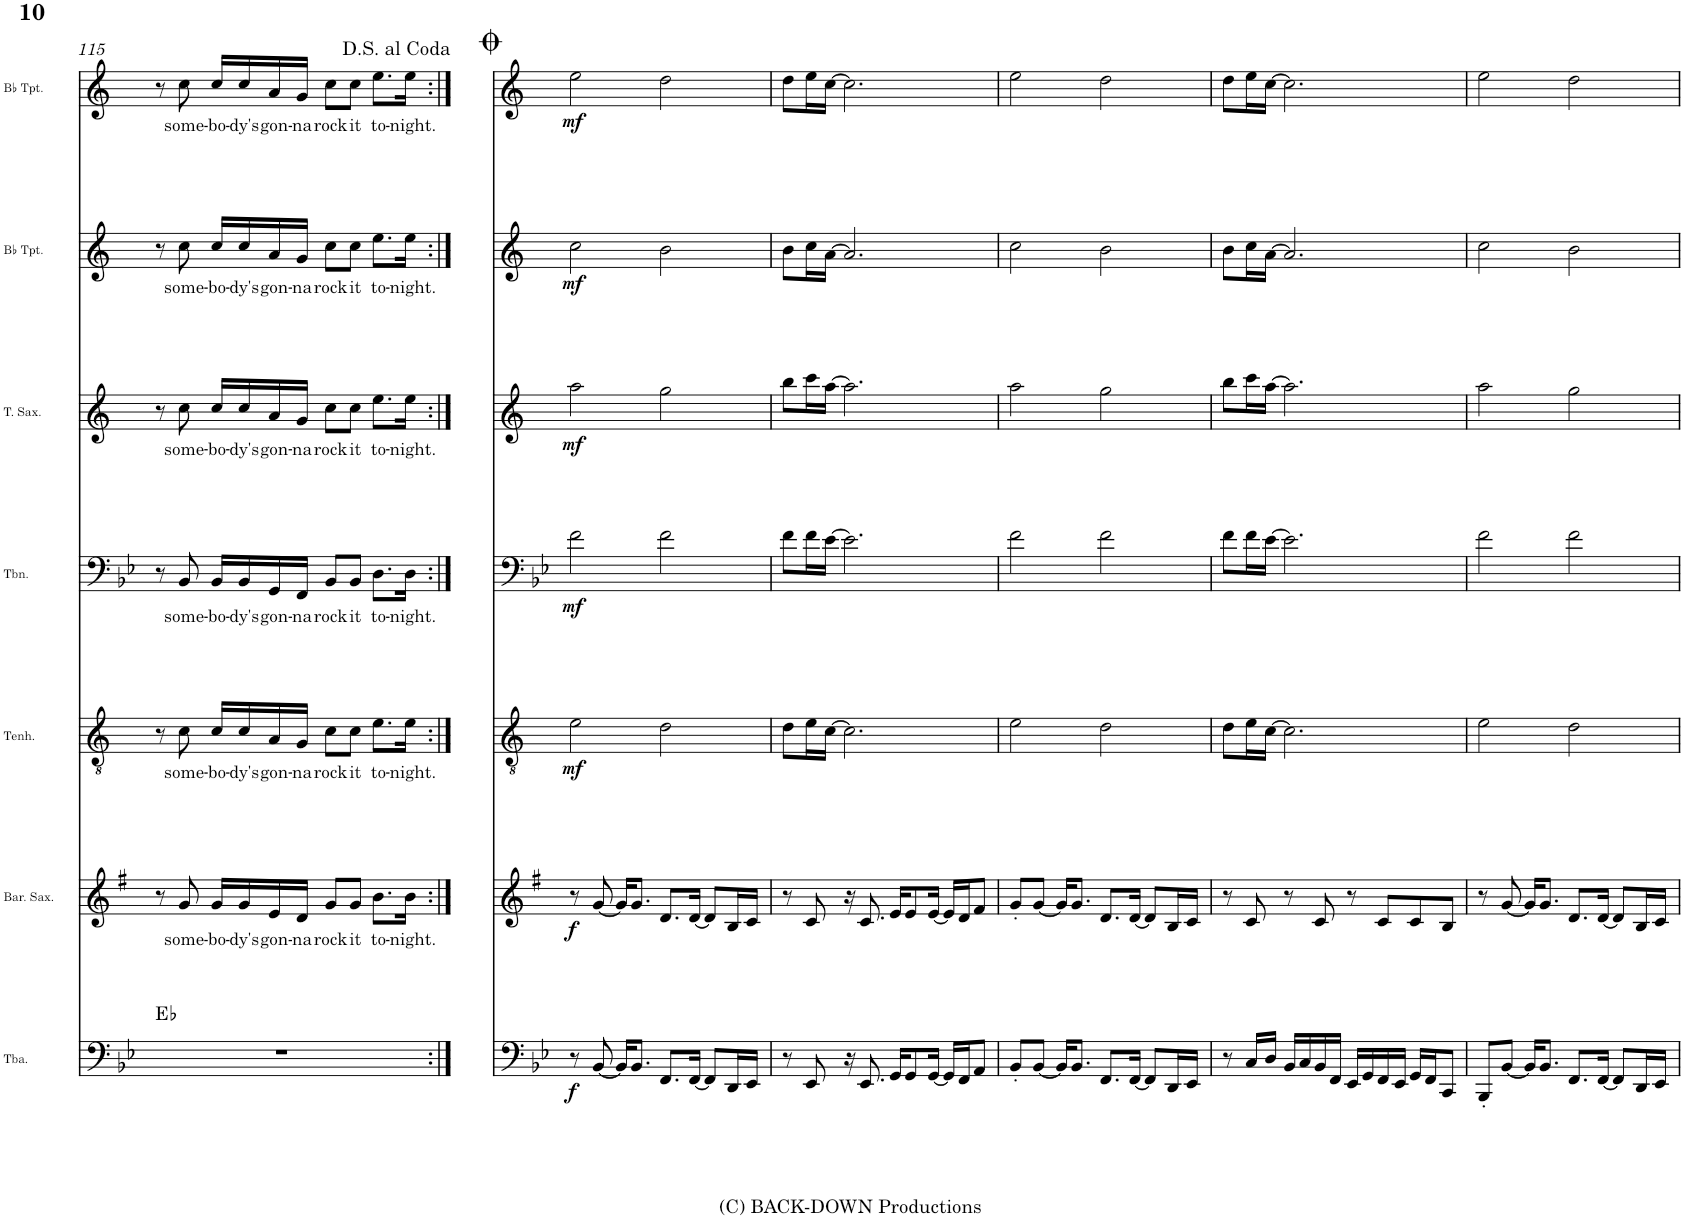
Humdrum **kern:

**kern	**dynam	**harte	**kern	**text	**dynam	**kern	**text	**dynam	**kern	**text	**dynam	**kern	**text	**dynam	**kern	**text	**dynam	**kern	**text	**dynam
*part7	*part7	*part7	*part6	*part6	*part6	*part5	*part5	*part5	*part4	*part4	*part4	*part3	*part3	*part3	*part2	*part2	*part2	*part1	*part1	*part1
*staff7	*staff7	*	*staff6	*staff6	*staff6	*staff5	*staff5	*staff5	*staff4	*staff4	*staff4	*staff3	*staff3	*staff3	*staff2	*staff2	*staff2	*staff1	*staff1	*staff1
*I"Tuba	*	*	*I"Baritone Saxophone	*	*	*I"Tenorhorn	*	*	*I"Trombone	*	*	*I"Tenor Saxophone	*	*	*I"Bb Trumpet	*	*	*I"Bb Trumpet	*	*
*I'Tba.	*	*	*I'Bar. Sax.	*	*	*I'Tenh.	*	*	*I'Tbn.	*	*	*I'T. Sax.	*	*	*I'Bb Tpt.	*	*	*I'Bb Tpt.	*	*
!!LO:PB:g=z
*clefF4	*	*	*clefG2	*	*	*clefGv2	*	*	*clefF4	*	*	*clefG2	*	*	*clefG2	*	*	*clefG2	*	*
*	*	*	*Trd12c21	*	*	*Trd1c2	*	*	*	*	*	*Trd8c14	*	*	*Trd1c2	*	*	*Trd1c2	*	*
*k[b-e-]	*	*	*k[f#]	*	*	*k[]	*	*	*k[b-e-]	*	*	*k[]	*	*	*k[]	*	*	*k[]	*	*
*M4/4	*	*	*M4/4	*	*	*M4/4	*	*	*M4/4	*	*	*M4/4	*	*	*M4/4	*	*	*M4/4	*	*
=115	=115	=115	=115	=115	=115	=115	=115	=115	=115	=115	=115	=115	=115	=115	=115	=115	=115	=115	=115	=115
1r	.	Eb:maj	8r	.	.	8r	.	.	8r	.	.	8r	.	.	8r	.	.	8r	.	.
!	!	!	!	!LO:LY:b	!	!	!LO:LY:b	!	!	!LO:LY:b	!	!	!LO:LY:b	!	!	!LO:LY:b	!	!	!LO:LY:b	!
.	.	.	8g/	some-	.	8c\	some-	.	8BB-/	some-	.	8cc\	some-	.	8cc\	some-	.	8cc\	some-	.
!	!	!	!	!LO:LY:b	!	!	!LO:LY:b	!	!	!LO:LY:b	!	!	!LO:LY:b	!	!	!LO:LY:b	!	!	!LO:LY:b	!
.	.	.	16g/LL	-bo-	.	16c/LL	-bo-	.	16BB-/LL	-bo-	.	16cc/LL	-bo-	.	16cc/LL	-bo-	.	16cc/LL	-bo-	.
!	!	!	!	!LO:LY:b	!	!	!LO:LY:b	!	!	!LO:LY:b	!	!	!LO:LY:b	!	!	!LO:LY:b	!	!	!LO:LY:b	!
.	.	.	16g/	-dy's	.	16c/	-dy's	.	16BB-/	-dy's	.	16cc/	-dy's	.	16cc/	-dy's	.	16cc/	-dy's	.
!	!	!	!	!LO:LY:b	!	!	!LO:LY:b	!	!	!LO:LY:b	!	!	!LO:LY:b	!	!	!LO:LY:b	!	!	!LO:LY:b	!
.	.	.	16e/	gon-	.	16A/	gon-	.	16GG/	gon-	.	16a/	gon-	.	16a/	gon-	.	16a/	gon-	.
!	!	!	!	!LO:LY:b	!	!	!LO:LY:b	!	!	!LO:LY:b	!	!	!LO:LY:b	!	!	!LO:LY:b	!	!	!LO:LY:b	!
.	.	.	16d/JJ	-na	.	16G/JJ	-na	.	16FF/JJ	-na	.	16g/JJ	-na	.	16g/JJ	-na	.	16g/JJ	-na	.
!	!	!	!	!LO:LY:b	!	!	!LO:LY:b	!	!	!LO:LY:b	!	!	!LO:LY:b	!	!	!LO:LY:b	!	!	!LO:LY:b	!
.	.	.	8g/L	rock	.	8c\L	rock	.	8BB-/L	rock	.	8cc\L	rock	.	8cc\L	rock	.	8cc\L	rock	.
!	!	!	!	!LO:LY:b	!	!	!LO:LY:b	!	!	!LO:LY:b	!	!	!LO:LY:b	!	!	!LO:LY:b	!	!	!LO:LY:b	!
.	.	.	8g/J	it	.	8c\J	it	.	8BB-/J	it	.	8cc\J	it	.	8cc\J	it	.	8cc\J	it	.
!	!	!	!	!LO:LY:b	!	!	!LO:LY:b	!	!	!LO:LY:b	!	!	!LO:LY:b	!	!	!LO:LY:b	!	!	!LO:LY:b	!
.	.	.	8.b\L	to-	.	8.e\L	to-	.	8.D\L	to-	.	8.ee\L	to-	.	8.ee\L	to-	.	8.ee\L	to-	.
!	!	!	!	!LO:LY:b	!	!	!LO:LY:b	!	!	!LO:LY:b	!	!	!LO:LY:b	!	!	!LO:LY:b	!	!	!LO:LY:b	!
.	.	.	16b\Jk	-night.	.	16e\Jk	-night.	.	16D\Jk	-night.	.	16ee\Jk	-night.	.	16ee\Jk	-night.	.	16ee\Jk	-night.	.
=116:|!	=116:|!	=116:|!	=116:|!	=116:|!	=116:|!	=116:|!	=116:|!	=116:|!	=116:|!	=116:|!	=116:|!	=116:|!	=116:|!	=116:|!	=116:|!	=116:|!	=116:|!	=116:|!	=116:|!	=116:|!
!	!LO:DY:b	!	!	!	!LO:DY:b	!	!	!LO:DY:b	!	!	!LO:DY:b	!	!	!LO:DY:b	!	!	!LO:DY:b	!	!	!LO:DY:b
8r	f	.	8r	.	f	2e\	.	mf	2f\	.	mf	2aa\	.	mf	2cc\	.	mf	2ee\	.	mf
[8BB-/	.	.	[8g/	.	.	.	.	.	.	.	.	.	.	.	.	.	.	.	.	.
16BB-/KL]	.	.	16g/KL]	.	.	.	.	.	.	.	.	.	.	.	.	.	.	.	.	.
8.BB-/J	.	.	8.g/J	.	.	.	.	.	.	.	.	.	.	.	.	.	.	.	.	.
8.FF/L	.	.	8.d/L	.	.	2d\	.	.	2f\	.	.	2gg\	.	.	2b\	.	.	2dd\	.	.
[16FF/Jk	.	.	[16d/Jk	.	.	.	.	.	.	.	.	.	.	.	.	.	.	.	.	.
8FF/L]	.	.	8d/L]	.	.	.	.	.	.	.	.	.	.	.	.	.	.	.	.	.
16DD/L	.	.	16B/L	.	.	.	.	.	.	.	.	.	.	.	.	.	.	.	.	.
16EE-/JJ	.	.	16c/JJ	.	.	.	.	.	.	.	.	.	.	.	.	.	.	.	.	.
=117	=117	=117	=117	=117	=117	=117	=117	=117	=117	=117	=117	=117	=117	=117	=117	=117	=117	=117	=117	=117
8r	.	.	8r	.	.	8d\L	.	.	8f\L	.	.	8bb\L	.	.	8b\L	.	.	8dd\L	.	.
8EE-/	.	.	8c/	.	.	16e\L	.	.	16f\L	.	.	16ccc\L	.	.	16cc\L	.	.	16ee\L	.	.
.	.	.	.	.	.	[16c\JJ	.	.	[16e-\JJ	.	.	[16aa\JJ	.	.	[16a\JJ	.	.	[16cc\JJ	.	.
16r	.	.	16r	.	.	2.c\]	.	.	2.e-\]	.	.	2.aa\]	.	.	2.a/]	.	.	2.cc\]	.	.
8.EE-/	.	.	8.c/	.	.	.	.	.	.	.	.	.	.	.	.	.	.	.	.	.
16GG/KL	.	.	16e/KL	.	.	.	.	.	.	.	.	.	.	.	.	.	.	.	.	.
8GG/	.	.	8e/	.	.	.	.	.	.	.	.	.	.	.	.	.	.	.	.	.
[16GG/Jk	.	.	[16e/Jk	.	.	.	.	.	.	.	.	.	.	.	.	.	.	.	.	.
16GG/LL]	.	.	16e/LL]	.	.	.	.	.	.	.	.	.	.	.	.	.	.	.	.	.
16FF/J	.	.	16d/J	.	.	.	.	.	.	.	.	.	.	.	.	.	.	.	.	.
8AA/J	.	.	8f#/J	.	.	.	.	.	.	.	.	.	.	.	.	.	.	.	.	.
=118	=118	=118	=118	=118	=118	=118	=118	=118	=118	=118	=118	=118	=118	=118	=118	=118	=118	=118	=118	=118
8BB-'/L	.	.	8g'/L	.	.	2e\	.	.	2f\	.	.	2aa\	.	.	2cc\	.	.	2ee\	.	.
[8BB-/J	.	.	[8g/J	.	.	.	.	.	.	.	.	.	.	.	.	.	.	.	.	.
16BB-/KL]	.	.	16g/KL]	.	.	.	.	.	.	.	.	.	.	.	.	.	.	.	.	.
8.BB-/J	.	.	8.g/J	.	.	.	.	.	.	.	.	.	.	.	.	.	.	.	.	.
8.FF/L	.	.	8.d/L	.	.	2d\	.	.	2f\	.	.	2gg\	.	.	2b\	.	.	2dd\	.	.
[16FF/Jk	.	.	[16d/Jk	.	.	.	.	.	.	.	.	.	.	.	.	.	.	.	.	.
8FF/L]	.	.	8d/L]	.	.	.	.	.	.	.	.	.	.	.	.	.	.	.	.	.
16DD/L	.	.	16B/L	.	.	.	.	.	.	.	.	.	.	.	.	.	.	.	.	.
16EE-/JJ	.	.	16c/JJ	.	.	.	.	.	.	.	.	.	.	.	.	.	.	.	.	.
=119	=119	=119	=119	=119	=119	=119	=119	=119	=119	=119	=119	=119	=119	=119	=119	=119	=119	=119	=119	=119
8r	.	.	8r	.	.	8d\L	.	.	8f\L	.	.	8bb\L	.	.	8b\L	.	.	8dd\L	.	.
16C/LL	.	.	8c/	.	.	16e\L	.	.	16f\L	.	.	16ccc\L	.	.	16cc\L	.	.	16ee\L	.	.
16D/JJ	.	.	.	.	.	[16c\JJ	.	.	[16e-\JJ	.	.	[16aa\JJ	.	.	[16a\JJ	.	.	[16cc\JJ	.	.
16BB-/LL	.	.	8r	.	.	2.c\]	.	.	2.e-\]	.	.	2.aa\]	.	.	2.a/]	.	.	2.cc\]	.	.
16C/	.	.	.	.	.	.	.	.	.	.	.	.	.	.	.	.	.	.	.	.
16BB-/	.	.	8c/	.	.	.	.	.	.	.	.	.	.	.	.	.	.	.	.	.
16FF/JJ	.	.	.	.	.	.	.	.	.	.	.	.	.	.	.	.	.	.	.	.
16EE-/LL	.	.	8r	.	.	.	.	.	.	.	.	.	.	.	.	.	.	.	.	.
16GG/	.	.	.	.	.	.	.	.	.	.	.	.	.	.	.	.	.	.	.	.
16FF/	.	.	8c/L	.	.	.	.	.	.	.	.	.	.	.	.	.	.	.	.	.
16EE-/JJ	.	.	.	.	.	.	.	.	.	.	.	.	.	.	.	.	.	.	.	.
16GG/LL	.	.	8c/	.	.	.	.	.	.	.	.	.	.	.	.	.	.	.	.	.
16FF/J	.	.	.	.	.	.	.	.	.	.	.	.	.	.	.	.	.	.	.	.
8CC/J	.	.	8B/J	.	.	.	.	.	.	.	.	.	.	.	.	.	.	.	.	.
=120	=120	=120	=120	=120	=120	=120	=120	=120	=120	=120	=120	=120	=120	=120	=120	=120	=120	=120	=120	=120
8BBB-'/L	.	.	8r	.	.	2e\	.	.	2f\	.	.	2aa\	.	.	2cc\	.	.	2ee\	.	.
[8BB-/J	.	.	[8g/	.	.	.	.	.	.	.	.	.	.	.	.	.	.	.	.	.
16BB-/KL]	.	.	16g/KL]	.	.	.	.	.	.	.	.	.	.	.	.	.	.	.	.	.
8.BB-/J	.	.	8.g/J	.	.	.	.	.	.	.	.	.	.	.	.	.	.	.	.	.
8.FF/L	.	.	8.d/L	.	.	2d\	.	.	2f\	.	.	2gg\	.	.	2b\	.	.	2dd\	.	.
[16FF/Jk	.	.	[16d/Jk	.	.	.	.	.	.	.	.	.	.	.	.	.	.	.	.	.
8FF/L]	.	.	8d/L]	.	.	.	.	.	.	.	.	.	.	.	.	.	.	.	.	.
16DD/L	.	.	16B/L	.	.	.	.	.	.	.	.	.	.	.	.	.	.	.	.	.
16EE-/JJ	.	.	16c/JJ	.	.	.	.	.	.	.	.	.	.	.	.	.	.	.	.	.
=	=	=	=	=	=	=	=	=	=	=	=	=	=	=	=	=	=	=	=	=
*-	*-	*-	*-	*-	*-	*-	*-	*-	*-	*-	*-	*-	*-	*-	*-	*-	*-	*-	*-	*-
